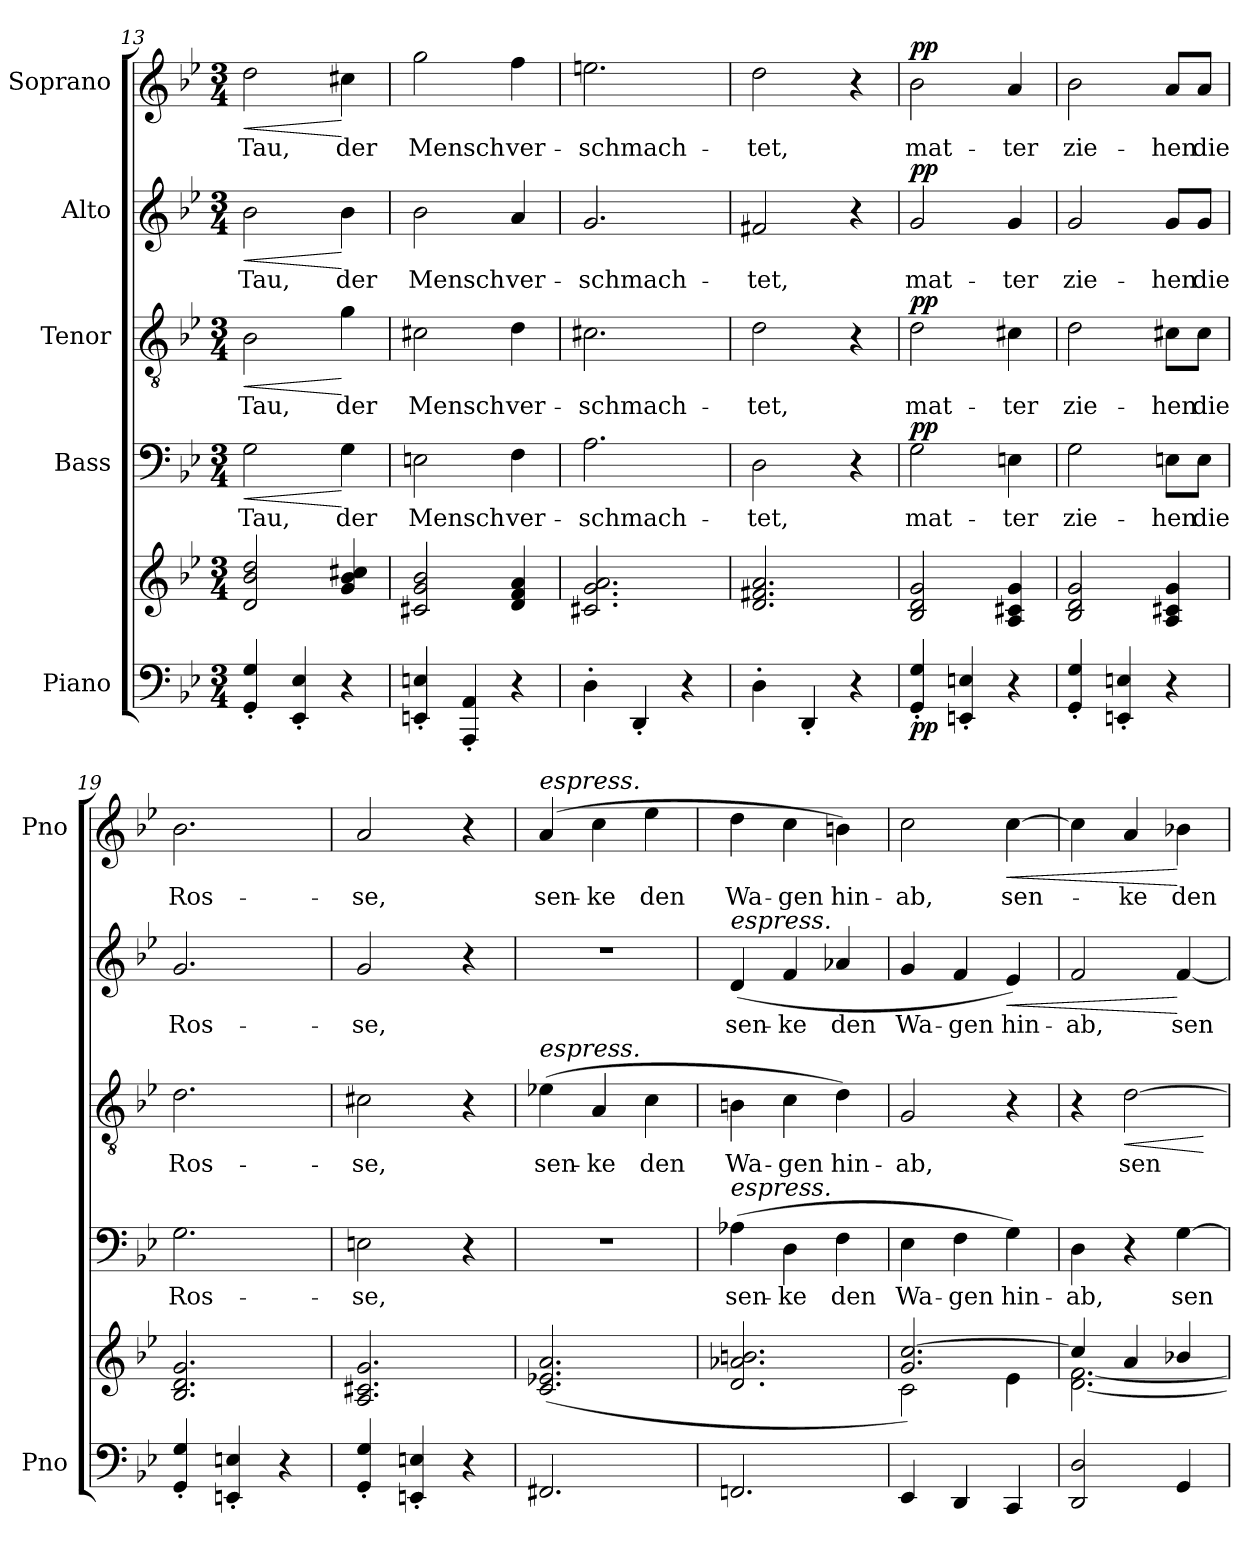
**kern	**kern	**dynam	**kern	**text	**dynam	**kern	**text	**dynam	**kern	**text	**dynam	**kern	**text	**dynam
*part5	*part5	*part5	*part4	*part4	*part4	*part3	*part3	*part3	*part2	*part2	*part2	*part1	*part1	*part1
*staff6	*staff5	*staff5/6	*staff4	*staff4	*staff4	*staff3	*staff3	*staff3	*staff2	*staff2	*staff2	*staff1	*staff1	*staff1
*I"Piano	*	*	*I"Bass	*	*	*I"Tenor	*	*	*I"Alto	*	*	*I"Soprano	*	*
*I'Pno	*	*	*	*	*	*	*	*	*	*	*	*I'Pno	*	*
!!LO:PB:g=z
*clefF4	*clefG2	*	*clefF4	*	*	*clefGv2	*	*	*clefG2	*	*	*clefG2	*	*
*k[b-e-]	*k[b-e-]	*	*k[b-e-]	*	*	*k[b-e-]	*	*	*k[b-e-]	*	*	*k[b-e-]	*	*
*g:	*g:	*	*g:	*	*	*g:	*	*	*g:	*	*	*g:	*	*
*M3/4	*M3/4	*	*M3/4	*	*	*M3/4	*	*	*M3/4	*	*	*M3/4	*	*
=13	=13	=13	=13	=13	=13	=13	=13	=13	=13	=13	=13	=13	=13	=13
!	!	!	!	!LO:LY:b	!LO:HP:b	!	!LO:LY:b	!LO:HP:b	!	!LO:LY:b	!LO:HP:b	!	!LO:LY:b	!LO:HP:b
4GG/' 4G/'	2d/ 2b-/ 2dd/	.	2G\	Tau,	<	2B-\	Tau,	<	2b-\	Tau,	<	2dd\	Tau,	<
4EE-/' 4E-/'	.	.	.	.	.	.	.	.	.	.	.	.	.	.
!	!	!	!	!LO:LY:b	!	!	!LO:LY:b	!	!	!LO:LY:b	!	!	!LO:LY:b	!
4r	4g/ 4b-/ 4cc#X/	.	4G\	der	[	4g\	der	[	4b-\	der	[	4cc#X\	der	[
=14	=14	=14	=14	=14	=14	=14	=14	=14	=14	=14	=14	=14	=14	=14
!	!	!	!	!LO:LY:b	!	!	!LO:LY:b	!	!	!LO:LY:b	!	!	!LO:LY:b	!
4EEn/' 4En/'	2c#X/ 2g/ 2b-/	.	2En\	Mensch	.	2c#X\	Mensch	.	2b-\	Mensch	.	2gg\	Mensch	.
4AAA/' 4AA/'	.	.	.	.	.	.	.	.	.	.	.	.	.	.
!	!	!	!	!LO:LY:b	!	!	!LO:LY:b	!	!	!LO:LY:b	!	!	!LO:LY:b	!
4r	4d/ 4f/ 4a/	.	4F\	ver-	.	4d\	ver-	.	4a/	ver-	.	4ff\	ver-	.
=15	=15	=15	=15	=15	=15	=15	=15	=15	=15	=15	=15	=15	=15	=15
!	!	!	!	!LO:LY:b	!	!	!LO:LY:b	!	!	!LO:LY:b	!	!	!LO:LY:b	!
4D'\	2.c#X/ 2.g/ 2.a/	.	2.A\	-schmach-	.	2.c#X\	-schmach-	.	2.g/	-schmach-	.	2.een\	-schmach-	.
4DD'/	.	.	.	.	.	.	.	.	.	.	.	.	.	.
4r	.	.	.	.	.	.	.	.	.	.	.	.	.	.
=16	=16	=16	=16	=16	=16	=16	=16	=16	=16	=16	=16	=16	=16	=16
!	!	!	!	!LO:LY:b	!	!	!LO:LY:b	!	!	!LO:LY:b	!	!	!LO:LY:b	!
4D'\	2.d/ 2.f#X/ 2.a/	.	2D\	-tet,	.	2d\	-tet,	.	2f#X/	-tet,	.	2dd\	-tet,	.
4DD'/	.	.	.	.	.	.	.	.	.	.	.	.	.	.
4r	.	.	4r	.	.	4r	.	.	4r	.	.	4r	.	.
=17	=17	=17	=17	=17	=17	=17	=17	=17	=17	=17	=17	=17	=17	=17
!	!	!LO:DY:b=2	!	!LO:LY:b	!LO:DY:b	!	!LO:LY:b	!LO:DY:b	!	!LO:LY:b	!LO:DY:b	!	!LO:LY:b	!LO:DY:b
4GG/' 4G/'	2B-/ 2d/ 2g/	pp	2G\	mat-	pp	2d\	mat-	pp	2g/	mat-	pp	2b-\	mat-	pp
4EEn/' 4En/'	.	.	.	.	.	.	.	.	.	.	.	.	.	.
!	!	!	!	!LO:LY:b	!	!	!LO:LY:b	!	!	!LO:LY:b	!	!	!LO:LY:b	!
4r	4A/ 4c#X/ 4g/	.	4En\	-ter	.	4c#X\	-ter	.	4g/	-ter	.	4a/	-ter	.
=18	=18	=18	=18	=18	=18	=18	=18	=18	=18	=18	=18	=18	=18	=18
!	!	!	!	!LO:LY:b	!	!	!LO:LY:b	!	!	!LO:LY:b	!	!	!LO:LY:b	!
4GG/' 4G/'	2B-/ 2d/ 2g/	.	2G\	zie-	.	2d\	zie-	.	2g/	zie-	.	2b-\	zie-	.
4EEn/' 4En/'	.	.	.	.	.	.	.	.	.	.	.	.	.	.
!	!	!	!	!LO:LY:b	!	!	!LO:LY:b	!	!	!LO:LY:b	!	!	!LO:LY:b	!
4r	4A/ 4c#X/ 4g/	.	8En\L	-hen	.	8c#X\L	-hen	.	8g/L	-hen	.	8a/L	-hen	.
!	!	!	!	!LO:LY:b	!	!	!LO:LY:b	!	!	!LO:LY:b	!	!	!LO:LY:b	!
.	.	.	8E\J	die	.	8c#\J	die	.	8g/J	die	.	8a/J	die	.
!!LO:PB:g=z
=19	=19	=19	=19	=19	=19	=19	=19	=19	=19	=19	=19	=19	=19	=19
!	!	!	!	!LO:LY:b	!	!	!LO:LY:b	!	!	!LO:LY:b	!	!	!LO:LY:b	!
4GG/' 4G/'	2.B-/ 2.d/ 2.g/	.	2.G\	Ros-	.	2.d\	Ros-	.	2.g/	Ros-	.	2.b-\	Ros-	.
4EEn/' 4En/'	.	.	.	.	.	.	.	.	.	.	.	.	.	.
4r	.	.	.	.	.	.	.	.	.	.	.	.	.	.
=20	=20	=20	=20	=20	=20	=20	=20	=20	=20	=20	=20	=20	=20	=20
!	!	!	!	!LO:LY:b	!	!	!LO:LY:b	!	!	!LO:LY:b	!	!	!LO:LY:b	!
4GG/' 4G/'	2.A/ 2.c#X/ 2.g/	.	2En\	-se,	.	2c#X\	-se,	.	2g/	-se,	.	2a/	-se,	.
4EEn/' 4En/'	.	.	.	.	.	.	.	.	.	.	.	.	.	.
4r	.	.	4r	.	.	4r	.	.	4r	.	.	4r	.	.
=21	=21	=21	=21	=21	=21	=21	=21	=21	=21	=21	=21	=21	=21	=21
!	!	!	!	!	!	!	!	!	!	!	!	!LO:TX:a:i:t=espress.	!	!
!	!	!	!	!	!	!LO:TX:a:i:t=espress.	!	!	!	!	!	!	!	!
!	!	!	!	!	!	!	!LO:LY:b	!	!	!	!	!	!LO:LY:b	!
2.FF#X/	(>2.c/ 2.e-X/ 2.a/	.	2.r	.	.	(>4e-X\	sen-	.	2.r	.	.	(>4a/	sen-	.
!	!	!	!	!	!	!	!LO:LY:b	!	!	!	!	!	!LO:LY:b	!
.	.	.	.	.	.	4A/	-ke	.	.	.	.	4cc\	-ke	.
!	!	!	!	!	!	!	!LO:LY:b	!	!	!	!	!	!LO:LY:b	!
.	.	.	.	.	.	4c\	den	.	.	.	.	4ee-\	den	.
=22	=22	=22	=22	=22	=22	=22	=22	=22	=22	=22	=22	=22	=22	=22
!	!	!	!	!	!	!	!	!	!LO:TX:a:i:t=espress.	!	!	!	!	!
!	!	!	!LO:TX:a:i:t=espress.	!	!	!	!	!	!	!	!	!	!	!
!	!	!	!	!LO:LY:b	!	!	!LO:LY:b	!	!	!LO:LY:b	!	!	!LO:LY:b	!
2.FFn/	2.d/ 2.a-X/ 2.bn/	.	(>4A-X\	sen-	.	4Bn\	Wa-	.	(>4d/	sen-	.	4dd\	Wa-	.
!	!	!	!	!LO:LY:b	!	!	!LO:LY:b	!	!	!LO:LY:b	!	!	!LO:LY:b	!
.	.	.	4D\	-ke	.	4c\	-gen	.	4f/	-ke	.	4cc\	-gen	.
!	!	!	!	!LO:LY:b	!	!	!LO:LY:b	!	!	!LO:LY:b	!	!	!LO:LY:b	!
.	.	.	4F\	den	.	4d\)	hin-	.	4a-X/	den	.	4bn\)	hin-	.
=23	=23	=23	=23	=23	=23	=23	=23	=23	=23	=23	=23	=23	=23	=23
*	*^	*	*	*	*	*	*	*	*	*	*	*	*	*
!	!	!	!	!	!LO:LY:b	!	!	!LO:LY:b	!	!	!LO:LY:b	!	!	!LO:LY:b	!
4EE-/	2.g/ [2.cc/)	2c\	.	4E-\	Wa-	.	2G/	-ab,	.	4g/	Wa-	.	2cc\	-ab,	.
!	!	!	!	!	!LO:LY:b	!	!	!	!	!	!LO:LY:b	!	!	!	!
4DD/	.	.	.	4F\	-gen	.	.	.	.	4f/	-gen	.	.	.	.
!	!	!	!	!	!LO:LY:b	!	!	!	!	!	!LO:LY:b	!LO:HP:b	!	!LO:LY:b	!LO:HP:b
4CC/	.	4e-\	.	4G\)	hin-	.	4r	.	.	4e-/)	hin-	<	[4cc\	sen-	<
=24	=24	=24	=24	=24	=24	=24	=24	=24	=24	=24	=24	=24	=24	=24	=24
!	!	!	!	!	!LO:LY:b	!	!	!	!	!	!LO:LY:b	!	!	!	!
2DD/ 2D/	4cc/]	[2.d\ [2.f\	.	4D\	-ab,	.	4r	.	.	2f/	-ab,	.	4cc\]	.	.
!	!	!	!	!	!	!	!	!LO:LY:b	!LO:HP:b	!	!	!	!	!LO:LY:b	!
.	4a/	.	.	4r	.	.	[2d\	sen-	<	.	.	.	4a/	-ke	.
!	!	!	!	!	!LO:LY:b	!	!	!	!	!	!LO:LY:b	!	!	!LO:LY:b	!
4GG/	4b-X/	.	.	[4G\	sen-	.	.	.	.	[4f/	sen-	[	4b-X\	den	[
*	*v	*v	*	*	*	*	*	*	*	*	*	*	*	*	*
.	.	.	.	.	.	.	.	[	.	.	.	.	.	.
=	=	=	=	=	=	=	=	=	=	=	=	=	=	=
*-	*-	*-	*-	*-	*-	*-	*-	*-	*-	*-	*-	*-	*-	*-
